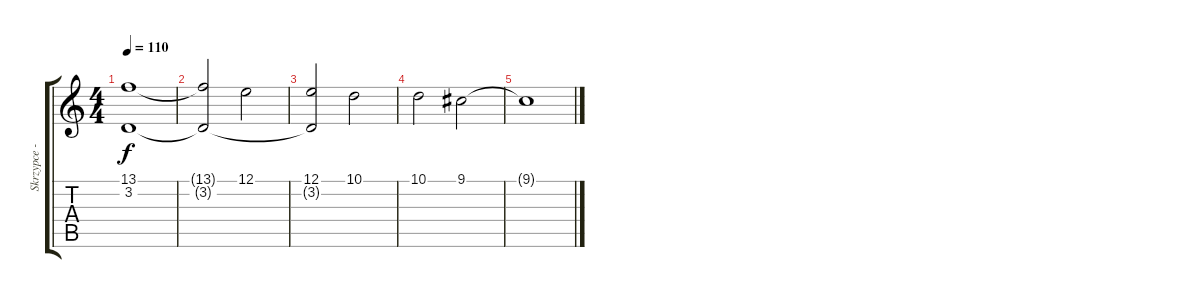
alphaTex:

\track ("Skrzypce - W. Czemplik" "Skrzypce -") {instrument violin}
\staff {score tabs}
\tuning (E4 B3 G3 D3 A2 E2) {hide}
\ts (4 4)
\tempo 110
\clef g2
\ks c
(13.1 3.2).1{dy f} |
(13.1{t} 3.2{t}).2 12.1.2 |
(12.1 3.2{t}).2 10.1.2 |
10.1.2 9.1.2 |
9.1{t}.1
